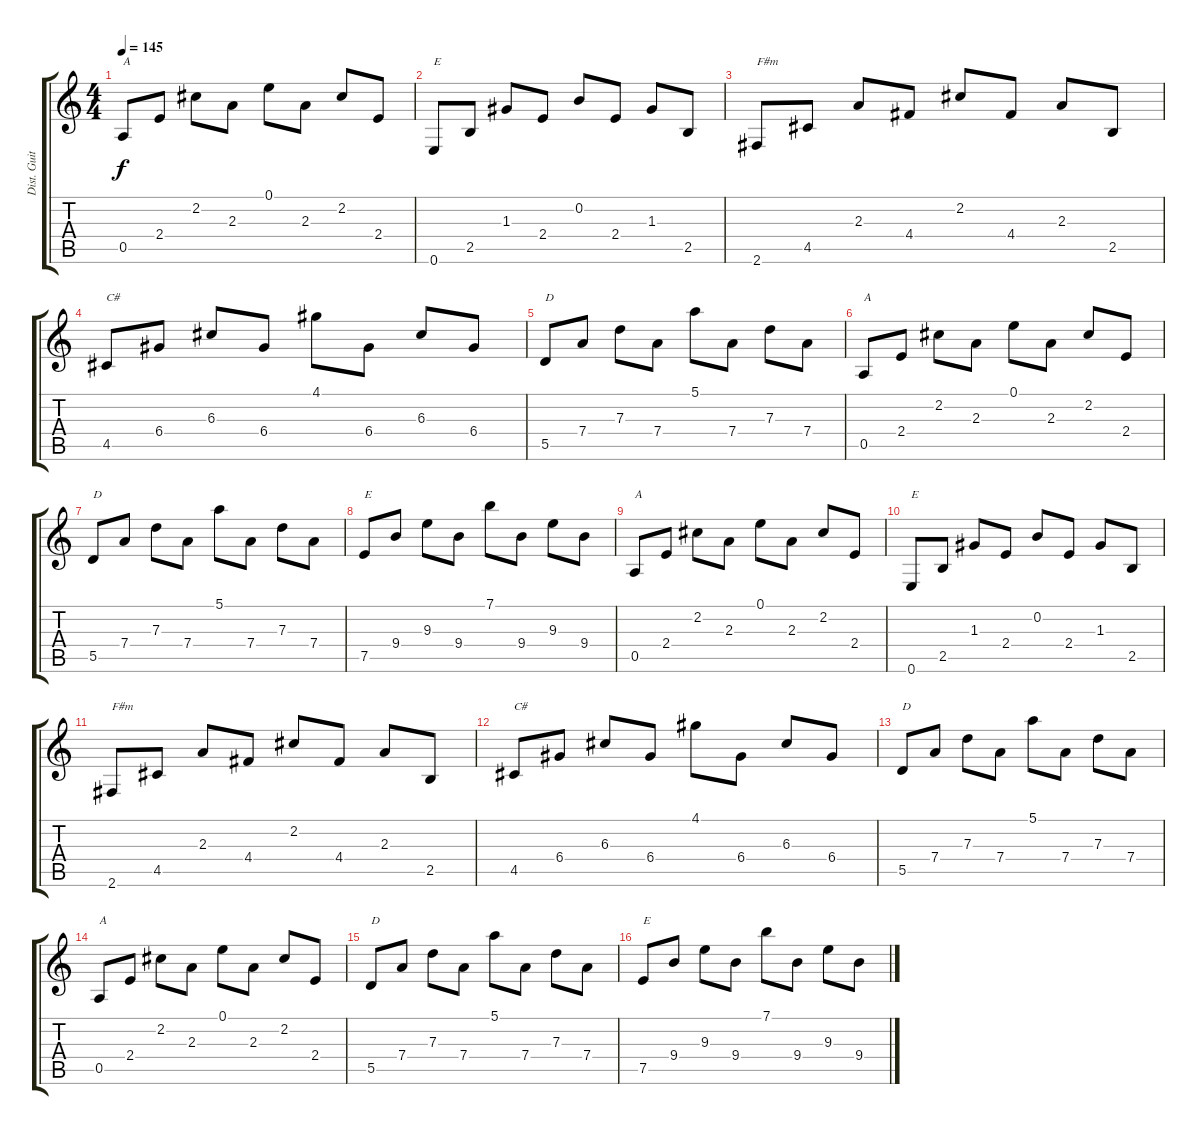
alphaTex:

\track ("Dist. Guitar 1" "Dist. Guit") {instrument distortionguitar}
\staff {score tabs}
\tuning (E4 B3 G3 D3 A2 E2) {hide}
\ts (4 4)
\tempo 145
\clef g2
\ks c
0.5.8{txt "A" dy f instrument harpsichord} 2.4.8 2.2.8 2.3.8 0.1.8 2.3.8 2.2.8 2.4.8 |
0.6.8{txt "E"} 2.5.8 1.3.8 2.4.8 0.2.8 2.4.8 1.3.8 2.5.8 |
2.6.8{txt "F#m"} 4.5.8 2.3.8 4.4.8 2.2.8 4.4.8 2.3.8 2.5.8 |
4.5.8{txt "C#"} 6.4.8 6.3.8 6.4.8 4.1.8 6.4.8 6.3.8 6.4.8 |
5.5.8{txt "D"} 7.4.8 7.3.8 7.4.8 5.1.8 7.4.8 7.3.8 7.4.8 |
0.5.8{txt "A"} 2.4.8 2.2.8 2.3.8 0.1.8 2.3.8 2.2.8 2.4.8 |
5.5.8{txt "D"} 7.4.8 7.3.8 7.4.8 5.1.8 7.4.8 7.3.8 7.4.8 |
7.5.8{txt "E"} 9.4.8 9.3.8 9.4.8 7.1.8 9.4.8 9.3.8 9.4.8 |
0.5.8{txt "A"} 2.4.8 2.2.8 2.3.8 0.1.8 2.3.8 2.2.8 2.4.8 |
0.6.8{txt "E"} 2.5.8 1.3.8 2.4.8 0.2.8 2.4.8 1.3.8 2.5.8 |
2.6.8{txt "F#m"} 4.5.8 2.3.8 4.4.8 2.2.8 4.4.8 2.3.8 2.5.8 |
4.5.8{txt "C#"} 6.4.8 6.3.8 6.4.8 4.1.8 6.4.8 6.3.8 6.4.8 |
5.5.8{txt "D"} 7.4.8 7.3.8 7.4.8 5.1.8 7.4.8 7.3.8 7.4.8 |
0.5.8{txt "A"} 2.4.8 2.2.8 2.3.8 0.1.8 2.3.8 2.2.8 2.4.8 |
5.5.8{txt "D"} 7.4.8 7.3.8 7.4.8 5.1.8 7.4.8 7.3.8 7.4.8 |
7.5.8{txt "E"} 9.4.8 9.3.8 9.4.8 7.1.8 9.4.8 9.3.8 9.4.8
